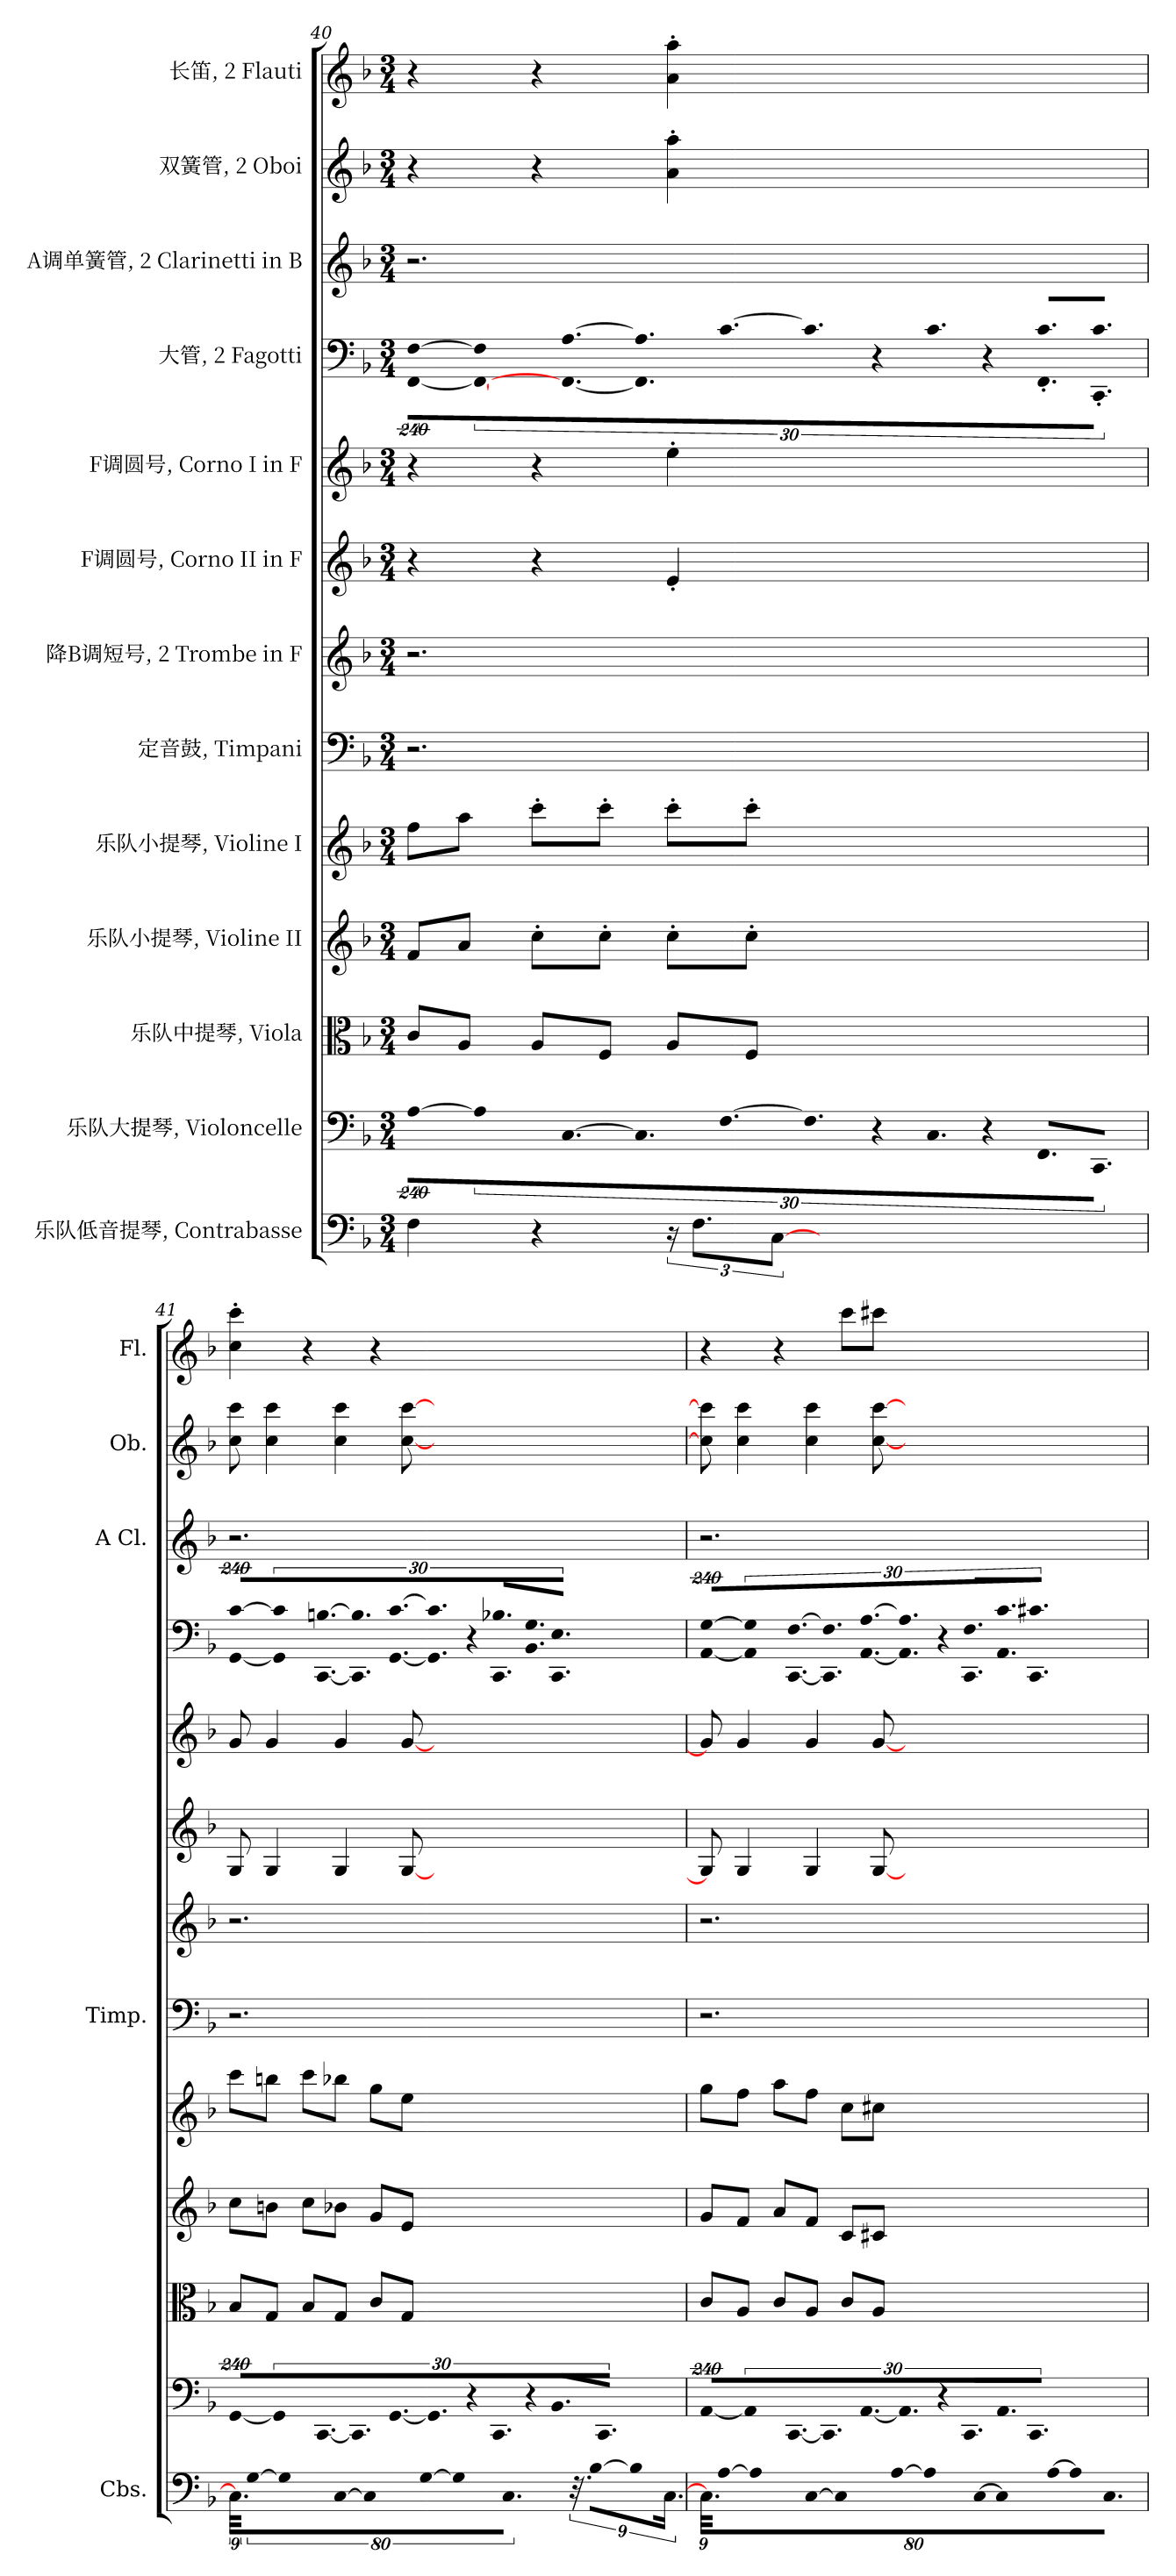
**kern	**kern	**kern	**kern	**kern	**kern	**kern	**kern	**kern	**kern	**kern	**kern	**kern
*part13	*part12	*part11	*part10	*part9	*part8	*part7	*part6	*part5	*part4	*part3	*part2	*part1
*staff13	*staff12	*staff11	*staff10	*staff9	*staff8	*staff7	*staff6	*staff5	*staff4	*staff3	*staff2	*staff1
*I"乐队低音提琴, Contrabasse	*I"乐队大提琴, Violoncelle	*I"乐队中提琴, Viola	*I"乐队小提琴, Violine II	*I"乐队小提琴, Violine I	*I"定音鼓, Timpani	*I"降B调短号, 2 Trombe in F	*I"F调圆号, Corno II in F	*I"F调圆号, Corno I in F	*I"大管, 2 Fagotti	*I"A调单簧管, 2 Clarinetti in B	*I"双簧管, 2 Oboi	*I"长笛, 2 Flauti
*I'Cbs.	*	*	*	*	*I'Timp.	*	*	*	*	*I'A Cl.	*I'Ob.	*I'Fl.
!!LO:PB:g=z
*clefF4	*clefF4	*clefC3	*clefG2	*clefG2	*clefF4	*clefG2	*clefG2	*clefG2	*clefF4	*clefG2	*clefG2	*clefG2
*ITrd7c12	*	*	*	*	*	*ITrd1c2	*ITrd4c7	*ITrd4c7	*	*ITrd2c3	*	*
*k[b-]	*k[b-]	*k[b-]	*k[b-]	*k[b-]	*k[b-]	*k[b-e-a-]	*k[b-e-]	*k[b-e-]	*k[b-]	*k[f#c#]	*k[b-]	*k[b-]
*M3/4	*M3/4	*M3/4	*M3/4	*M3/4	*M3/4	*M3/4	*M3/4	*M3/4	*M3/4	*M3/4	*M3/4	*M3/4
*MM96	*MM96	*MM96	*MM96	*MM96	*MM96	*MM96	*MM96	*MM96	*MM96	*MM96	*MM96	*MM96
=40	=40	=40	=40	=40	=40	=40	=40	=40	=40	=40	=40	=40
!	!LO:N:vis=8	!	!	!	!	!	!	!	!LO:N:vis=8	!	!	!
4FF\	[960%137A\L	8c/L	8f/L	8ff\L	2.r	2.r	4r	4r	[960%137FF\ [960%137F\L	2.r	4r	4r
.	.	8A/J	8a/J	8aa\J	.	.	.	.	.	.	.	.
!	!LO:N:vis=256%9	!	!	!	!	!	!	!	!LO:N:vis=256%9	!	!	!
.	960%17A\KLL]	.	.	.	.	.	.	.	960%17FF\_ 960%17F\]KLL	.	.	.
.	1920ryy	.	.	.	.	.	.	.	1920ryy	.	.	.
!	!LO:N:vis=32.	!	!	!	!	!	!	!	!LO:N:vis=32.	!	!	!
.	[1920%103C\	.	.	.	.	.	.	.	1920%103FF\_ [1920%103A\	.	.	.
!	!LO:N:vis=32.	!	!	!	!	!	!	!	!LO:N:vis=32.	!	!	!
.	1920%103C\]	.	.	.	.	.	.	.	1920%103FF\] 1920%103A\]	.	.	.
*	*	*	*	*	*	*	*	*	*	*	*	*MM105
4r	.	8A/L	8cc'\L	8ccc'\L	.	.	4r	4r	.	.	4r	4r
!	!LO:N:vis=32.	!	!	!	!	!	!	!	!LO:N:vis=32.	!	!	!
.	[1920%103F\	.	.	.	.	.	.	.	[1920%103c\	.	.	.
!	!LO:N:vis=32.	!	!	!	!	!	!	!	!LO:N:vis=32.	!	!	!
.	1920%103F\JJJ]	.	.	.	.	.	.	.	1920%103c\JJJ]	.	.	.
.	.	8F/J	8cc'\J	8ccc'\J	.	.	.	.	.	.	.	.
!	!LO:N:vis=32.	!	!	!	!	!	!	!	!LO:N:vis=32.	!	!	!
.	1920%103r	.	.	.	.	.	.	.	1920%103r	.	.	.
!	!LO:N:vis=32.	!	!	!	!	!	!	!	!LO:N:vis=32.	!	!	!
.	1920%103C/	.	.	.	.	.	.	.	1920%103c\	.	.	.
!	!LO:N:vis=32.	!	!	!	!	!	!	!	!LO:N:vis=32.	!	!	!
.	1920%103r	.	.	.	.	.	.	.	1920%103r	.	.	.
*	*	*	*	*	*	*	*	*	*	*	*	*MM111
24r	.	8A/L	8cc'\L	8ccc'\L	.	.	4A'/	4a'\	.	.	4a\' 4aa\'	4a\' 4aa\'
!	!LO:N:vis=16.	!	!	!	!	!	!	!	!LO:N:vis=16.	!	!	!
.	960%103FF/LL	.	.	.	.	.	.	.	960%103FF/' 960%103c/'LL	.	.	.
12.FF\L	.	.	.	.	.	.	.	.	.	.	.	.
.	.	8F/J	8cc'\J	8ccc'\J	.	.	.	.	.	.	.	.
!	!LO:N:vis=16.	!	!	!	!	!	!	!	!LO:N:vis=16.	!	!	!
.	960%103CC/JJ	.	.	.	.	.	.	.	960%103CC/' 960%103c/'JJ	.	.	.
[12CC\J	.	.	.	.	.	.	.	.	.	.	.	.
960ryy	.	960ryy	960ryy	960ryy	960ryy	960ryy	960ryy	960ryy	.	960ryy	960ryy	960ryy
=41	=41	=41	=41	=41	=41	=41	=41	=41	=41	=41	=41	=41
*	*	*	*	*	*	*	*	*	*	*	*	*MM96
!	!LO:N:vis=8	!	!	!	!	!	!	!	!LO:N:vis=8	!	!	!
36.CC\KKL]	[960%137GG/L	8B-/L	8cc\L	8ccc\L	2.r	2.r	8C/	8c/	[960%137GG/ [960%137c/L	2.r	8cc\ 8ccc\	4cc\' 4ccc\'
!LO:N:vis=8	!	!	!	!	!	!	!	!	!	!	!	!
[640%71GG\	.	.	.	.	.	.	.	.	.	.	.	.
.	.	8G/J	8bn\J	8bbn\J	.	.	4C/	4c/	.	.	4cc\ 4ccc\	.
!	!LO:N:vis=256%9	!	!	!	!	!	!	!	!LO:N:vis=256%9	!	!	!
.	960%17GG/KLL]	.	.	.	.	.	.	.	960%17GG/] 960%17c/]KLL	.	.	.
!LO:N:vis=64	!	!	!	!	!	!	!	!	!	!	!	!
640%9GG\KKK]	.	.	.	.	.	.	.	.	.	.	.	.
.	1920ryy	.	.	.	.	.	.	.	1920ryy	.	.	.
!	!LO:N:vis=32.	!	!	!	!	!	!	!	!LO:N:vis=32.	!	!	!
.	[1920%103CC/	.	.	.	.	.	.	.	[1920%103CC/ [1920%103Bn/	.	.	.
!LO:N:vis=8	!	!	!	!	!	!	!	!	!	!	!	!
[640%71CC\	.	.	.	.	.	.	.	.	.	.	.	.
!	!LO:N:vis=32.	!	!	!	!	!	!	!	!LO:N:vis=32.	!	!	!
.	1920%103CC/]	.	.	.	.	.	.	.	1920%103CC/] 1920%103B/]	.	.	.
*	*	*	*	*	*	*	*	*	*	*	*	*MM105
.	.	8B-/L	8cc\L	8ccc\L	.	.	.	.	.	.	.	4r
!	!LO:N:vis=32.	!	!	!	!	!	!	!	!LO:N:vis=32.	!	!	!
.	[1920%103GG/	.	.	.	.	.	.	.	[1920%103GG/ [1920%103c/	.	.	.
!LO:N:vis=64	!	!	!	!	!	!	!	!	!	!	!	!
640%9CC\KKK]	.	.	.	.	.	.	.	.	.	.	.	.
!LO:N:vis=8	!	!	!	!	!	!	!	!	!	!	!	!
[640%71GG\	.	.	.	.	.	.	.	.	.	.	.	.
!	!LO:N:vis=32.	!	!	!	!	!	!	!	!LO:N:vis=32.	!	!	!
.	1920%103GG/JJJ]	.	.	.	.	.	.	.	1920%103GG/] 1920%103c/]JJJ	.	.	.
.	.	8G/J	8b-X\J	8bb-X\J	.	.	4C/	4c/	.	.	4cc\ 4ccc\	.
!	!LO:N:vis=32.	!	!	!	!	!	!	!	!LO:N:vis=32.	!	!	!
.	1920%103r	.	.	.	.	.	.	.	1920%103r	.	.	.
!LO:N:vis=64	!	!	!	!	!	!	!	!	!	!	!	!
640%9GG\KKL]	.	.	.	.	.	.	.	.	.	.	.	.
18.CC\JJ	.	.	.	.	.	.	.	.	.	.	.	.
!	!LO:N:vis=32.	!	!	!	!	!	!	!	!LO:N:vis=16.	!	!	!
.	1920%103CC/	.	.	.	.	.	.	.	960%103CC/ 960%103B-X/LL	.	.	.
!	!LO:N:vis=32.	!	!	!	!	!	!	!	!	!	!	!
.	1920%103r	.	.	.	.	.	.	.	.	.	.	.
*	*	*	*	*	*	*	*	*	*	*	*	*MM111
36.r	.	8c/L	8g/L	8gg\L	.	.	.	.	.	.	.	4r
!	!LO:N:vis=16.	!	!	!	!	!	!	!	!LO:N:vis=16.	!	!	!
.	960%103BB-/LL	.	.	.	.	.	.	.	960%103BB-/ 960%103G/	.	.	.
!LO:N:vis=8	!	!	!	!	!	!	!	!	!	!	!	!
[640%71BB-\L	.	.	.	.	.	.	.	.	.	.	.	.
.	.	8G/J	8e/J	8ee\J	.	.	[8C/	[8c/	.	.	[8cc\ [8ccc\	.
!	!LO:N:vis=16.	!	!	!	!	!	!	!	!LO:N:vis=16.	!	!	!
.	960%103CC/JJ	.	.	.	.	.	.	.	960%103CC/ 960%103E/JJ	.	.	.
!LO:N:vis=64	!	!	!	!	!	!	!	!	!	!	!	!
640%9BB-\KKL]	.	.	.	.	.	.	.	.	.	.	.	.
[18.CC\JJ	.	.	.	.	.	.	.	.	.	.	.	.
960ryy	.	960ryy	960ryy	960ryy	960ryy	960ryy	960ryy	960ryy	.	960ryy	960ryy	960ryy
!!LO:PB:g=z
=42	=42	=42	=42	=42	=42	=42	=42	=42	=42	=42	=42	=42
*Xbrackettup	*	*	*	*	*	*	*	*	*	*	*	*
*	*	*	*	*	*	*	*	*	*	*	*	*MM96
!	!LO:N:vis=8	!	!	!	!	!	!	!	!LO:N:vis=8	!	!	!
36.CC\KKL]	[960%137AA/L	8c/L	8g/L	8gg\L	2.r	2.r	8C/]	8c/]	[960%137AA/ [960%137G/L	2.r	8cc\] 8ccc\]	4r
!LO:N:vis=8	!	!	!	!	!	!	!	!	!	!	!	!
[640%71AA\	.	.	.	.	.	.	.	.	.	.	.	.
.	.	8A/J	8f/J	8ff\J	.	.	4C/	4c/	.	.	4cc\ 4ccc\	.
!	!LO:N:vis=256%9	!	!	!	!	!	!	!	!LO:N:vis=256%9	!	!	!
.	960%17AA/KLL]	.	.	.	.	.	.	.	960%17AA/] 960%17G/]KLL	.	.	.
!LO:N:vis=64	!	!	!	!	!	!	!	!	!	!	!	!
640%9AA\KKK]	.	.	.	.	.	.	.	.	.	.	.	.
.	1920ryy	.	.	.	.	.	.	.	1920ryy	.	.	.
!	!LO:N:vis=32.	!	!	!	!	!	!	!	!LO:N:vis=32.	!	!	!
.	[1920%103CC/	.	.	.	.	.	.	.	[1920%103CC/ [1920%103F/	.	.	.
!LO:N:vis=8	!	!	!	!	!	!	!	!	!	!	!	!
[640%71CC\	.	.	.	.	.	.	.	.	.	.	.	.
!	!LO:N:vis=32.	!	!	!	!	!	!	!	!LO:N:vis=32.	!	!	!
.	1920%103CC/]	.	.	.	.	.	.	.	1920%103CC/] 1920%103F/]	.	.	.
*	*	*	*	*	*	*	*	*	*	*	*	*MM105
.	.	8c/L	8a/L	8aa\L	.	.	.	.	.	.	.	4r
!	!LO:N:vis=32.	!	!	!	!	!	!	!	!LO:N:vis=32.	!	!	!
.	[1920%103AA/	.	.	.	.	.	.	.	[1920%103AA/ [1920%103A/	.	.	.
!LO:N:vis=64	!	!	!	!	!	!	!	!	!	!	!	!
640%9CC\KKK]	.	.	.	.	.	.	.	.	.	.	.	.
!LO:N:vis=8	!	!	!	!	!	!	!	!	!	!	!	!
[640%71AA\	.	.	.	.	.	.	.	.	.	.	.	.
!	!LO:N:vis=32.	!	!	!	!	!	!	!	!LO:N:vis=32.	!	!	!
.	1920%103AA/JJJ]	.	.	.	.	.	.	.	1920%103AA/] 1920%103A/]JJJ	.	.	.
.	.	8A/J	8f/J	8ff\J	.	.	4C/	4c/	.	.	4cc\ 4ccc\	.
!	!LO:N:vis=32.	!	!	!	!	!	!	!	!LO:N:vis=32.	!	!	!
.	1920%103r	.	.	.	.	.	.	.	1920%103r	.	.	.
!LO:N:vis=64	!	!	!	!	!	!	!	!	!	!	!	!
640%9AA\KKK]	.	.	.	.	.	.	.	.	.	.	.	.
!LO:N:vis=8	!	!	!	!	!	!	!	!	!	!	!	!
[640%71CC\	.	.	.	.	.	.	.	.	.	.	.	.
!	!LO:N:vis=16.	!	!	!	!	!	!	!	!LO:N:vis=16.	!	!	!
.	960%103CC/LL	.	.	.	.	.	.	.	960%103CC/ 960%103F/LL	.	.	.
*	*	*	*	*	*	*	*	*	*	*	*	*MM111
.	.	8c/L	8c/L	8cc\L	.	.	.	.	.	.	.	8ccc\L
!LO:N:vis=64	!	!	!	!	!	!	!	!	!	!	!	!
640%9CC\KKK]	.	.	.	.	.	.	.	.	.	.	.	.
!	!LO:N:vis=16.	!	!	!	!	!	!	!	!LO:N:vis=16.	!	!	!
.	960%103AA/	.	.	.	.	.	.	.	960%103AA/ 960%103c/	.	.	.
!LO:N:vis=8	!	!	!	!	!	!	!	!	!	!	!	!
[640%71AA\	.	.	.	.	.	.	.	.	.	.	.	.
.	.	8A/J	8c#X/J	8cc#X\J	.	.	[8C/	[8c/	.	.	[8cc\ [8ccc\	8ccc#X\J
!	!LO:N:vis=16.	!	!	!	!	!	!	!	!LO:N:vis=16.	!	!	!
.	960%103CC/JJ	.	.	.	.	.	.	.	960%103CC/ 960%103c#X/JJ	.	.	.
!LO:N:vis=64	!	!	!	!	!	!	!	!	!	!	!	!
640%9AA\KKL]	.	.	.	.	.	.	.	.	.	.	.	.
[18.CC\JJ	.	.	.	.	.	.	.	.	.	.	.	.
960ryy	.	960ryy	960ryy	960ryy	960ryy	960ryy	960ryy	960ryy	.	960ryy	960ryy	960ryy
=	=	=	=	=	=	=	=	=	=	=	=	=
*-	*-	*-	*-	*-	*-	*-	*-	*-	*-	*-	*-	*-
